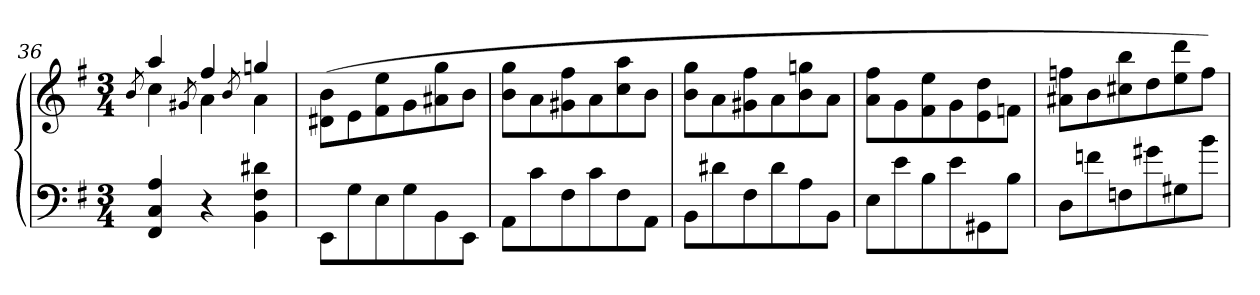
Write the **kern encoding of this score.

**kern	**kern
*part1	*part1
*staff2	*staff1
*clefF4	*clefG2
*k[f#]	*k[f#]
*M3/4	*M3/4
=36	=36
.	8qb/
*	*^
4FF# 4C 4A	4aa	4cc
.	8qg#X/	.
4r	4ff#	4a
.	8qb/	.
4BB 4F# 4d#X	4ggn	4a
*	*v	*v
=37	=37
8EE\L	(>8d#X\ 8b\L
8G	8e
8E	8f# 8ee
8G	8g
8BB	8a#X 8gg
8EEJ	8bJ
=38	=38
8AAL	8b 8ggL
8c	8a
8F#	8g#X 8ff#
8c	8a
8F#	8cc 8aa
8AAJ	8bJ
=39	=39
8BBL	8b 8ggL
8d#X	8a
8F#	8g#X 8ff#
8d#	8a
8A	8b 8ggn
8BBJ	8aJ
=40	=40
8EL	8a\ 8ff#\L
8e	8g
8B	8f# 8ee
8e	8g
8GG#X	8e 8dd
8BJ	8fnJ
=41	=41
8DL	8a#X 8ffnL
8fn	8b
8Fn	8cc#X 8bb
8g#X	8dd
8G#X	8ee 8ddd
8bJ	8ffJ)
=	=
*-	*-
